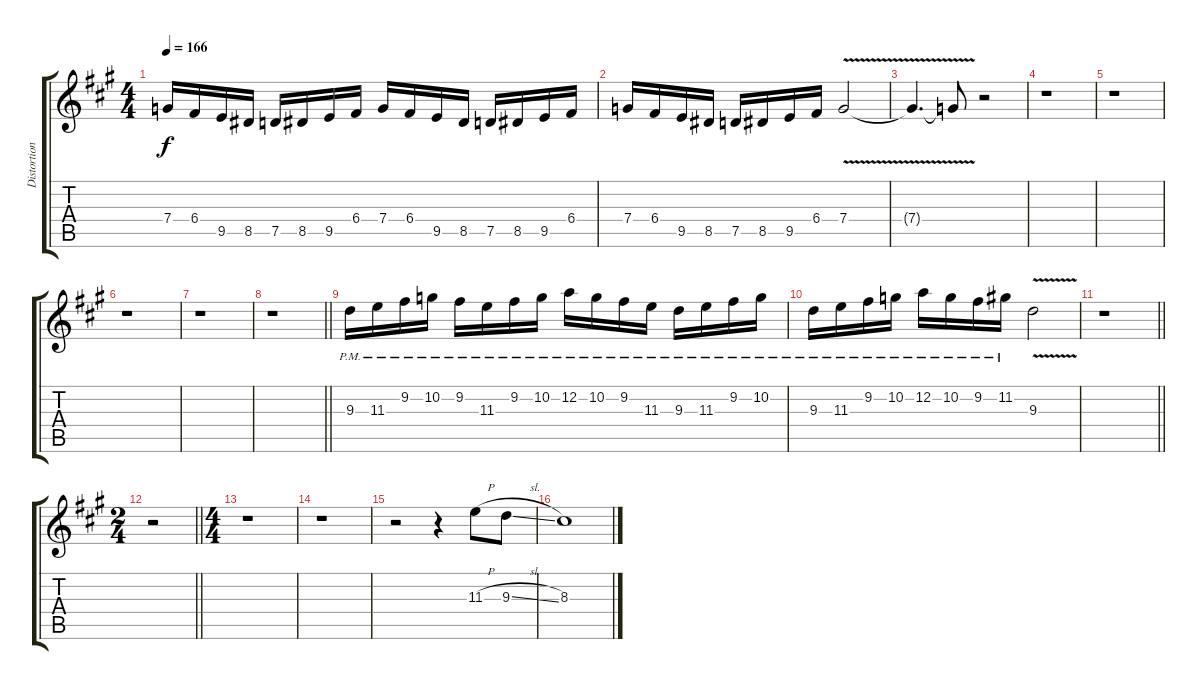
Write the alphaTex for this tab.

\track ("Distortion" "Distortion") {instrument distortionguitar}
\staff {score tabs}
\tuning (D4 A3 F3 C3 G2 D2) {hide}
\ts (4 4)
\tempo 166
\clef g2
\ks a
7.4.16{dy f} 6.4.16 9.5.16 8.5.16 7.5.16 8.5.16 9.5.16 6.4.16 7.4.16 6.4.16 9.5.16 8.5.16 7.5.16 8.5.16 9.5.16 6.4.16 |
7.4.16 6.4.16 9.5.16 8.5.16 7.5.16 8.5.16 9.5.16 6.4.16 7.4{v}.2 |
7.4{v t}.4{d} 7.4{v t}.8 r.2 |
r.1 |
r.1 |
r.1 |
r.1 |
\barLineRight lightlight
r.1 |
9.3{pm}.16 11.3{pm}.16 9.2{pm}.16 10.2{pm}.16 9.2{pm}.16 11.3{pm}.16 9.2{pm}.16 10.2{pm}.16 12.2{pm}.16 10.2{pm}.16 9.2{pm}.16 11.3{pm}.16 9.3{pm}.16 11.3{pm}.16 9.2{pm}.16 10.2{pm}.16 |
9.3{pm}.16 11.3{pm}.16 9.2{pm}.16 10.2{pm}.16 12.2{pm}.16 10.2{pm}.16 9.2{pm}.16 11.2{pm}.16 9.3{v}.2 |
\barLineRight lightlight
r.1 |
\ts (2 4)
\barLineRight lightlight
r.2 |
\ts (4 4)
r.1 |
r.1 |
r.2 r.4 11.3{h}.8 9.3{sl}.8 |
8.3.1
